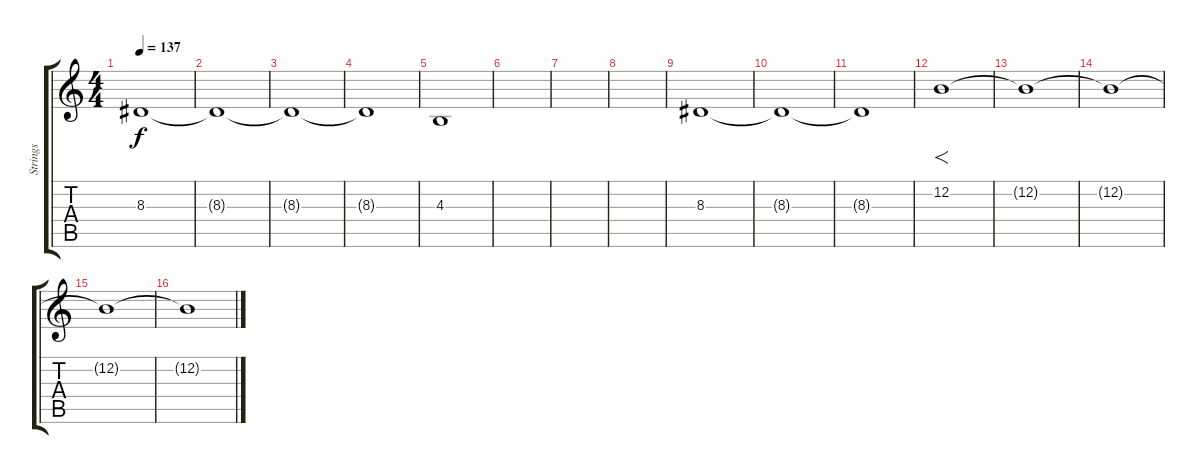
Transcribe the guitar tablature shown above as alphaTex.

\track ("Strings" "Strings") {instrument synthstrings1}
\staff {score tabs}
\tuning (E4 B3 G3 D3 A2 E2) {hide}
\ts (4 4)
\tempo 137
\clef g2
\ks c
8.3.1{dy f volume 10} |
8.3{t}.1 |
8.3{t}.1 |
8.3{t}.1 |
4.3.1 |
|
|
|
8.3.1 |
8.3{t}.1 |
8.3{t}.1 |
12.2.1{f} |
12.2{t}.1 |
12.2{t}.1 |
12.2{t}.1 |
12.2{t}.1
